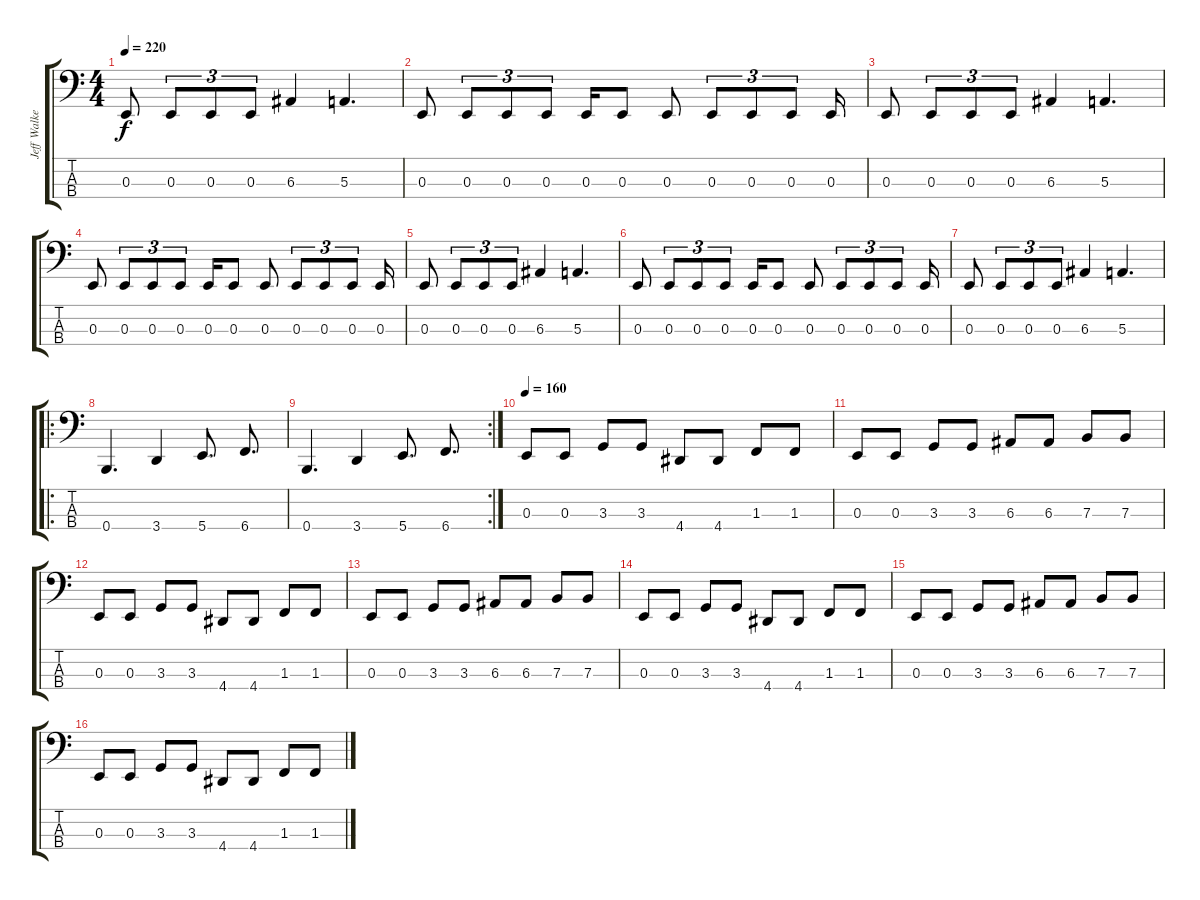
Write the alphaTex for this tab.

\track ("Jeff Walker" "Jeff Walke") {instrument electricbasspick}
\staff {score tabs}
\tuning (D2 A1 E1 B0) {hide}
\ts (4 4)
\tempo 220
\clef f4
\ks c
0.3.8{dy f} 0.3.8{tu (3 2)} 0.3.8{tu (3 2)} 0.3.8{tu (3 2)} 6.3.4 5.3.4{d} |
0.3.8 0.3.8{tu (3 2)} 0.3.8{tu (3 2)} 0.3.8{tu (3 2)} 0.3.16 0.3.8 0.3.8 0.3.8{tu (3 2)} 0.3.8{tu (3 2)} 0.3.8{tu (3 2)} 0.3.16 |
0.3.8 0.3.8{tu (3 2)} 0.3.8{tu (3 2)} 0.3.8{tu (3 2)} 6.3.4 5.3.4{d} |
0.3.8 0.3.8{tu (3 2)} 0.3.8{tu (3 2)} 0.3.8{tu (3 2)} 0.3.16 0.3.8 0.3.8 0.3.8{tu (3 2)} 0.3.8{tu (3 2)} 0.3.8{tu (3 2)} 0.3.16 |
0.3.8 0.3.8{tu (3 2)} 0.3.8{tu (3 2)} 0.3.8{tu (3 2)} 6.3.4 5.3.4{d} |
0.3.8 0.3.8{tu (3 2)} 0.3.8{tu (3 2)} 0.3.8{tu (3 2)} 0.3.16 0.3.8 0.3.8 0.3.8{tu (3 2)} 0.3.8{tu (3 2)} 0.3.8{tu (3 2)} 0.3.16 |
0.3.8 0.3.8{tu (3 2)} 0.3.8{tu (3 2)} 0.3.8{tu (3 2)} 6.3.4 5.3.4{d} |
\ro
0.4.4{d} 3.4.4 5.4.8{d} 6.4.8{d} |
\rc 2
0.4.4{d} 3.4.4 5.4.8{d} 6.4.8{d} |
\tempo 160
0.3.8 0.3.8 3.3.8 3.3.8 4.4.8 4.4.8 1.3.8 1.3.8 |
0.3.8 0.3.8 3.3.8 3.3.8 6.3.8 6.3.8 7.3.8 7.3.8 |
0.3.8 0.3.8 3.3.8 3.3.8 4.4.8 4.4.8 1.3.8 1.3.8 |
0.3.8 0.3.8 3.3.8 3.3.8 6.3.8 6.3.8 7.3.8 7.3.8 |
0.3.8 0.3.8 3.3.8 3.3.8 4.4.8 4.4.8 1.3.8 1.3.8 |
0.3.8 0.3.8 3.3.8 3.3.8 6.3.8 6.3.8 7.3.8 7.3.8 |
0.3.8 0.3.8 3.3.8 3.3.8 4.4.8 4.4.8 1.3.8 1.3.8
